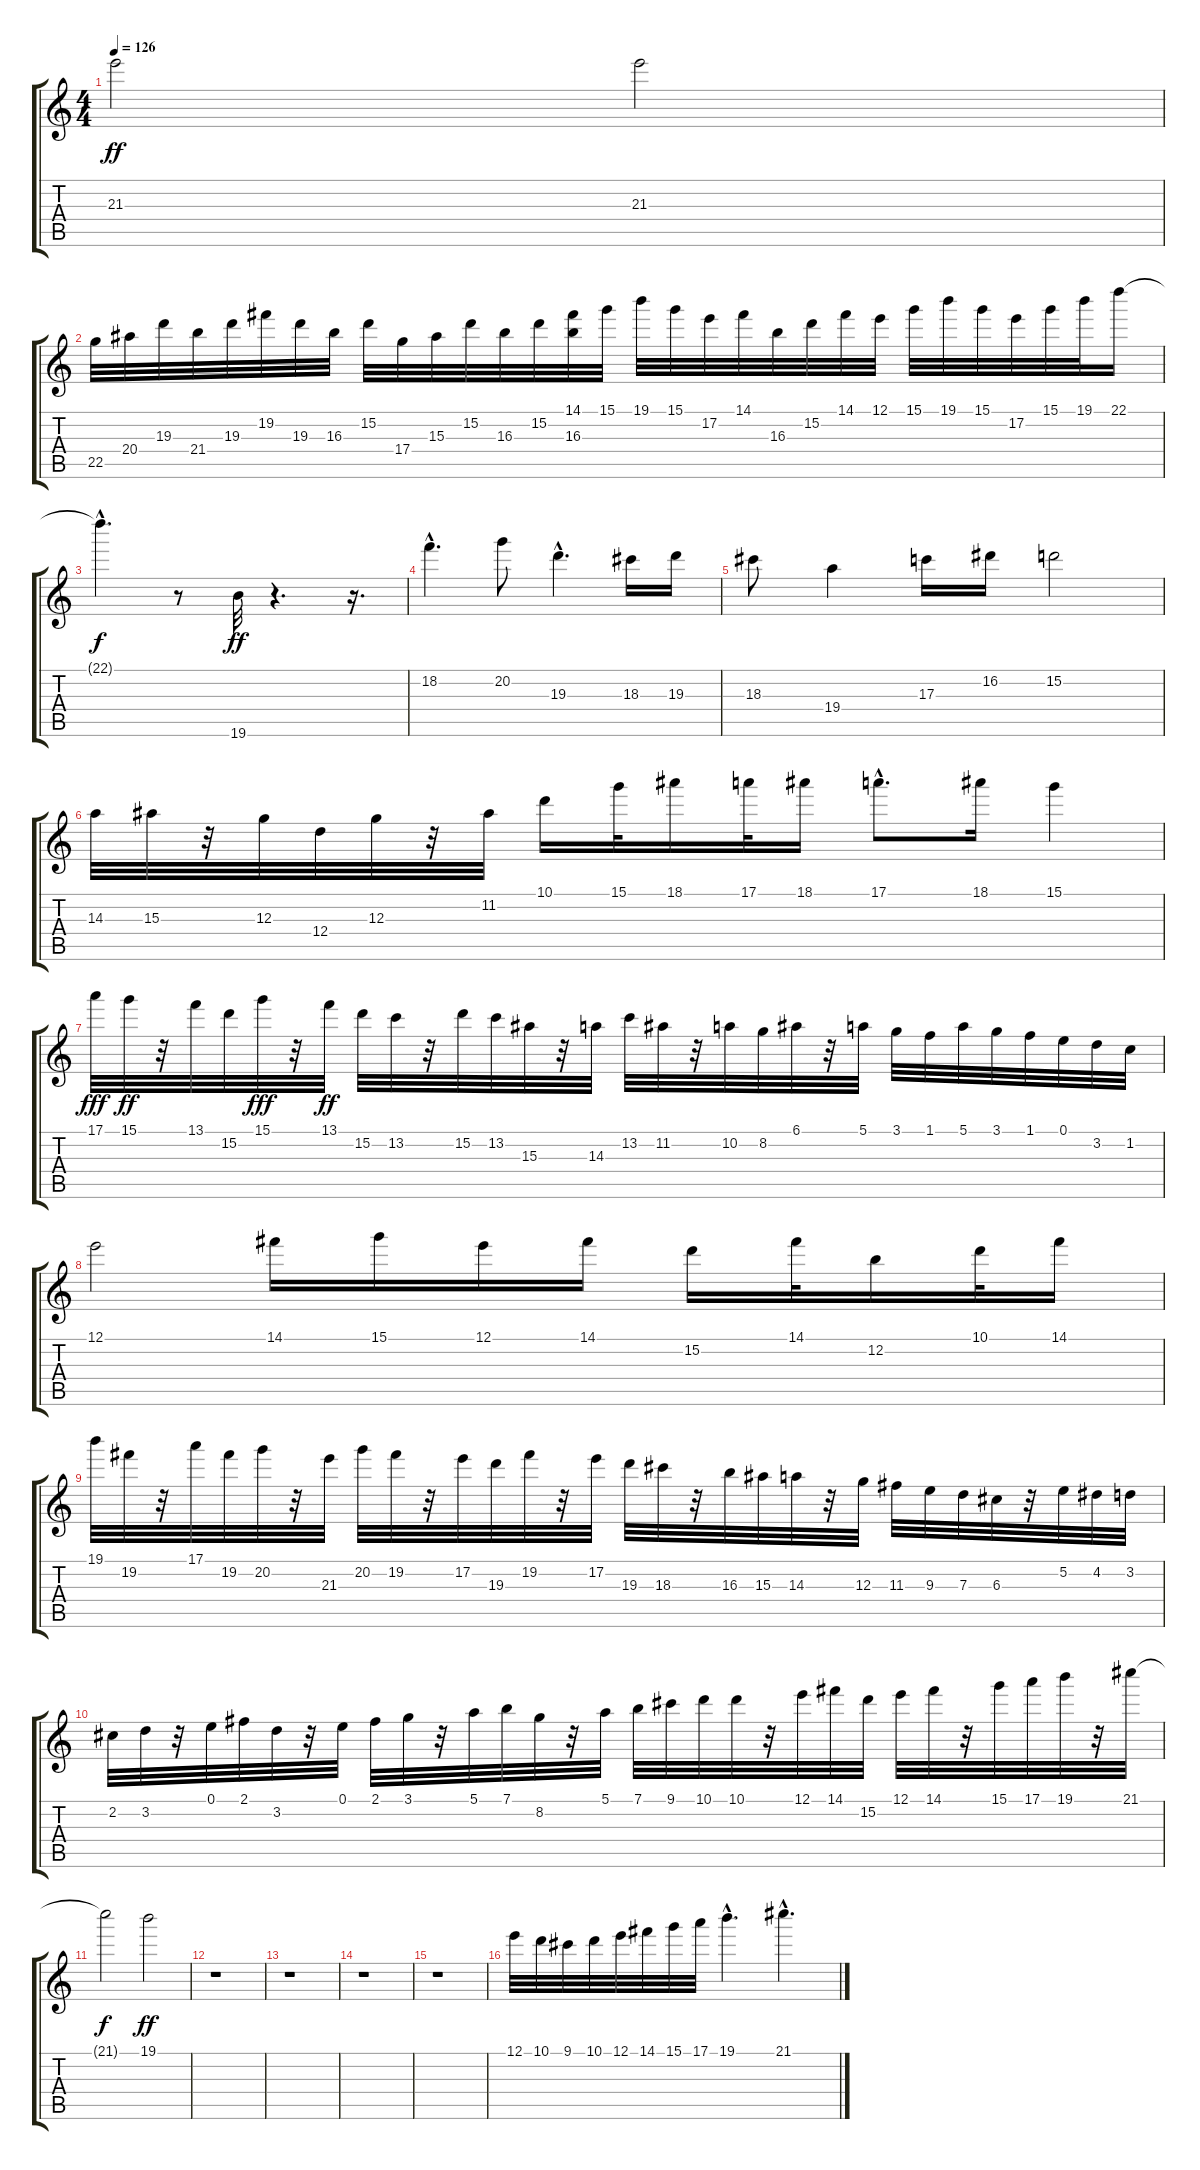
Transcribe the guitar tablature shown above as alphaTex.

\track "" {instrument acousticguitarnylon}
\staff {score tabs}
\tuning (E4 B3 G3 D3 A2 E2) {hide}
\ts (4 4)
\tempo 126
\clef g2
\ks c
21.3.2{dy ff} 21.3.2 |
22.5.32 20.4.32 19.3.32 21.4.32 19.3.32 19.2.32 19.3.32 16.3.32 15.2.32 17.4.32 15.3.32 15.2.32 16.3.32 15.2.32 (14.1 16.3).32 15.1.32 19.1.32 15.1.32 17.2.32 14.1.32 16.3.32 15.2.32 14.1.32 12.1.32 15.1.32 19.1.32 15.1.32 17.2.32 15.1.32 19.1.32 22.1.16 |
22.1{hac t}.4{d dy f} r.8 19.6.32{dy ff} r.4{d} r.16{d} |
18.2{hac}.4{d} 20.2.8 19.3{hac}.4{d} 18.3.16 19.3.16 |
18.3.8 19.4.4 17.3.16 16.2.16 15.2.2 |
14.3.32 15.3.32 r.32 12.3.32 12.4.32 12.3.32 r.32 11.2.32 10.1.16 15.1.32 18.1.16 17.1.32 18.1.16 17.1{hac}.8{d} 18.1.16 15.1.4 |
17.1.32{dy fff} 15.1.32{dy ff} r.32 13.1.32 15.2.32 15.1.32{dy fff} r.32 13.1.32{dy ff} 15.2.32 13.2.32 r.32 15.2.32 13.2.32 15.3.32 r.32 14.3.32 13.2.32 11.2.32 r.32 10.2.32 8.2.32 6.1.32 r.32 5.1.32 3.1.32 1.1.32 5.1.32 3.1.32 1.1.32 0.1.32 3.2.32 1.2.32 |
12.1.2 14.1.16 15.1.16 12.1.16 14.1.16 15.2.16 14.1.32 12.2.16 10.1.32 14.1.16 |
19.1.32 19.2.32 r.32 17.1.32 19.2.32 20.2.32 r.32 21.3.32 20.2.32 19.2.32 r.32 17.2.32 19.3.32 19.2.32 r.32 17.2.32 19.3.32 18.3.32 r.32 16.3.32 15.3.32 14.3.32 r.32 12.3.32 11.3.32 9.3.32 7.3.32 6.3.32 r.32 5.2.32 4.2.32 3.2.32 |
2.2.32 3.2.32 r.32 0.1.32 2.1.32 3.2.32 r.32 0.1.32 2.1.32 3.1.32 r.32 5.1.32 7.1.32 8.2.32 r.32 5.1.32 7.1.32 9.1.32 10.1.32 10.1.32 r.32 12.1.32 14.1.32 15.2.32 12.1.32 14.1.32 r.32 15.1.32 17.1.32 19.1.32 r.32 21.1.32 |
21.1{t}.2{dy f} 19.1.2{dy ff} |
r.1 |
r.1 |
r.1 |
r.1 |
12.1.32 10.1.32 9.1.32 10.1.32 12.1.32 14.1.32 15.1.32 17.1.32 19.1{hac}.4{d} 21.1{hac}.4{d}
